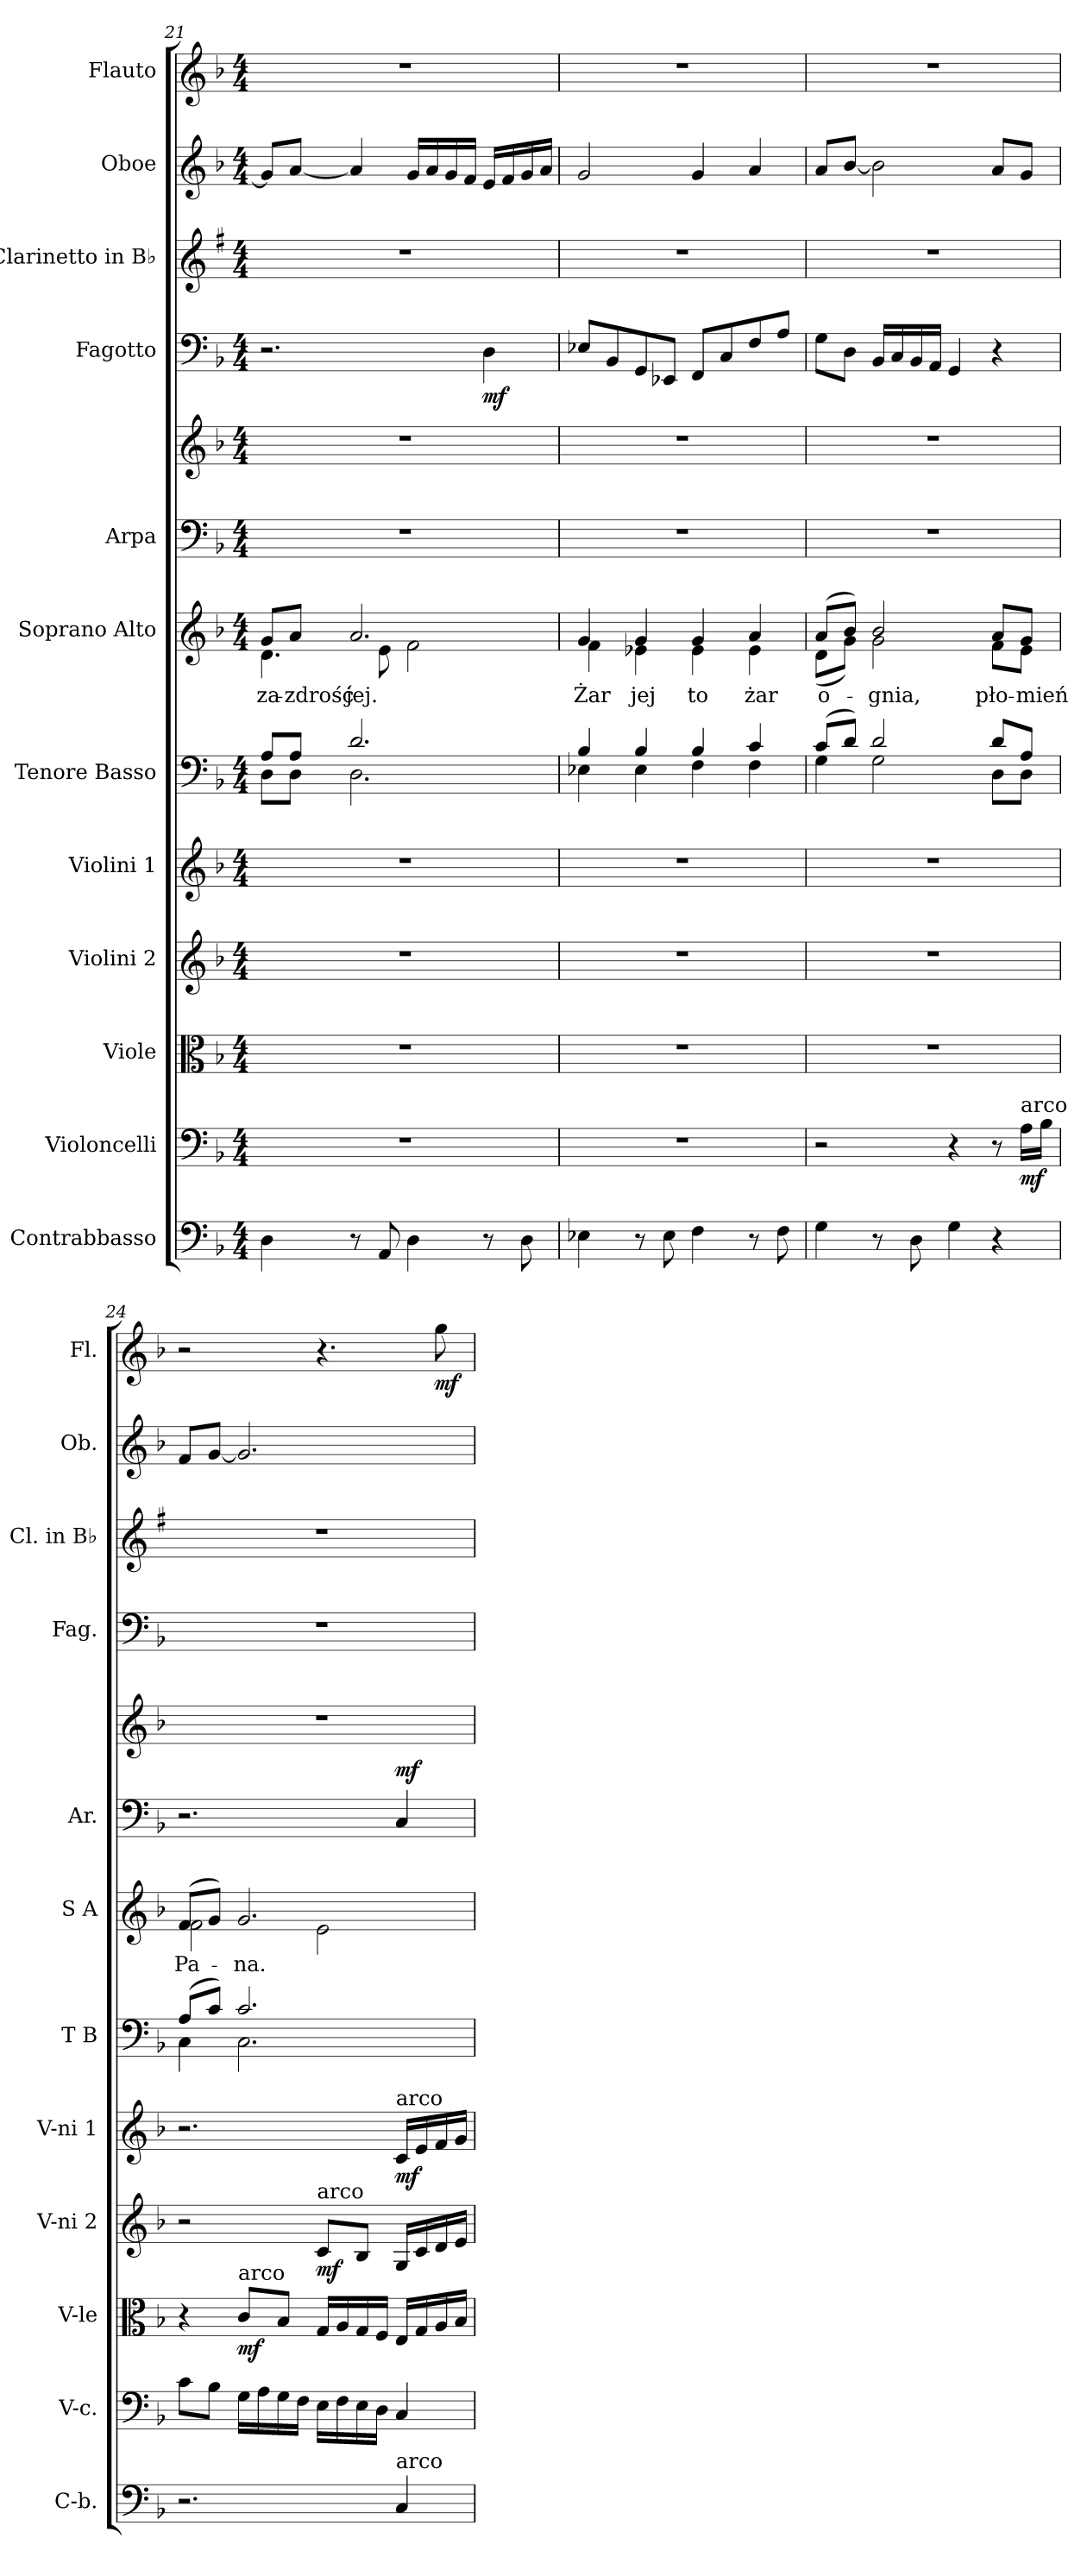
**kern	**kern	**dynam	**kern	**dynam	**kern	**dynam	**kern	**dynam	**kern	**kern	**text	**kern	**kern	**dynam	**kern	**dynam	**kern	**kern	**kern	**dynam
*part12	*part11	*part11	*part10	*part10	*part9	*part9	*part8	*part8	*part7	*part6	*part6	*part5	*part5	*part5	*part4	*part4	*part3	*part2	*part1	*part1
*staff13	*staff12	*staff12	*staff11	*staff11	*staff10	*staff10	*staff9	*staff9	*staff8	*staff7	*staff7	*staff6	*staff5	*staff5/6	*staff4	*staff4	*staff3	*staff2	*staff1	*staff1
*I"Contrabbasso	*I"Violoncelli	*	*I"Viole	*	*I"Violini 2	*	*I"Violini 1	*	*I"Tenore Basso	*I"Soprano Alto	*	*I"Arpa	*	*	*I"Fagotto	*	*I"Clarinetto in B♭	*I"Oboe	*I"Flauto	*
*I'C-b.	*I'V-c.	*	*I'V-le	*	*I'V-ni 2	*	*I'V-ni 1	*	*I'T B	*I'S A	*	*I'Ar.	*	*	*I'Fag.	*	*I'Cl. in B♭	*I'Ob.	*I'Fl.	*
*clefF4	*clefF4	*	*clefC3	*	*clefG2	*	*clefG2	*	*clefF4	*clefG2	*	*clefF4	*clefG2	*	*clefF4	*	*clefG2	*clefG2	*clefG2	*
*	*	*	*	*	*	*	*	*	*	*	*	*	*	*	*	*	*ITrd1c2	*	*	*
*k[b-]	*k[b-]	*	*k[b-]	*	*k[b-]	*	*k[b-]	*	*k[b-]	*k[b-]	*	*k[b-]	*k[b-]	*	*k[b-]	*	*k[b-]	*k[b-]	*k[b-]	*
*M4/4	*M4/4	*	*M4/4	*	*M4/4	*	*M4/4	*	*M4/4	*M4/4	*	*M4/4	*M4/4	*	*M4/4	*	*M4/4	*M4/4	*M4/4	*
=21	=21	=21	=21	=21	=21	=21	=21	=21	=21	=21	=21	=21	=21	=21	=21	=21	=21	=21	=21	=21
*	*	*	*	*	*	*	*	*	*^	*^	*	*	*	*	*	*	*	*	*	*
4D	1r	.	1r	.	1r	.	1r	.	8AL	8DL	8gL	4.d	za-	1r	1r	.	2.r	.	1r	8gL]	1r	.
.	.	.	.	.	.	.	.	.	8AJ	8DJ	8aJ	.	-zdrość	.	.	.	.	.	.	[8aJ	.	.
8r	.	.	.	.	.	.	.	.	2.d	2.D	2.a	.	jej.	.	.	.	.	.	.	4a]	.	.
8AA	.	.	.	.	.	.	.	.	.	.	.	8e	.	.	.	.	.	.	.	.	.	.
4D	.	.	.	.	.	.	.	.	.	.	.	2f	.	.	.	.	.	.	.	16gLL	.	.
.	.	.	.	.	.	.	.	.	.	.	.	.	.	.	.	.	.	.	.	16a	.	.
.	.	.	.	.	.	.	.	.	.	.	.	.	.	.	.	.	.	.	.	16g	.	.
.	.	.	.	.	.	.	.	.	.	.	.	.	.	.	.	.	.	.	.	16fJJ	.	.
8r	.	.	.	.	.	.	.	.	.	.	.	.	.	.	.	.	4D	mf	.	16eLL	.	.
.	.	.	.	.	.	.	.	.	.	.	.	.	.	.	.	.	.	.	.	16f	.	.
8D	.	.	.	.	.	.	.	.	.	.	.	.	.	.	.	.	.	.	.	16g	.	.
.	.	.	.	.	.	.	.	.	.	.	.	.	.	.	.	.	.	.	.	16aJJ	.	.
=22	=22	=22	=22	=22	=22	=22	=22	=22	=22	=22	=22	=22	=22	=22	=22	=22	=22	=22	=22	=22	=22	=22
4E-X	1r	.	1r	.	1r	.	1r	.	4B-	4E-X	4g	4f	Żar	1r	1r	.	8E-XL	.	1r	2g	1r	.
.	.	.	.	.	.	.	.	.	.	.	.	.	.	.	.	.	8BB-	.	.	.	.	.
8r	.	.	.	.	.	.	.	.	4B-	4E-	4g	4e-X	jej	.	.	.	8GG	.	.	.	.	.
8E-	.	.	.	.	.	.	.	.	.	.	.	.	.	.	.	.	8EE-XJ	.	.	.	.	.
4F	.	.	.	.	.	.	.	.	4B-	4F	4g	4e-	to	.	.	.	8FFL	.	.	4g	.	.
.	.	.	.	.	.	.	.	.	.	.	.	.	.	.	.	.	8C	.	.	.	.	.
8r	.	.	.	.	.	.	.	.	4c	4F	4a	4e-	żar	.	.	.	8F	.	.	4a	.	.
8F	.	.	.	.	.	.	.	.	.	.	.	.	.	.	.	.	8AJ	.	.	.	.	.
=23	=23	=23	=23	=23	=23	=23	=23	=23	=23	=23	=23	=23	=23	=23	=23	=23	=23	=23	=23	=23	=23	=23
4G	2r	.	1r	.	1r	.	1r	.	(8cL	4G	(8aL	(8dL	o-	1r	1r	.	8GL	.	1r	8aL	1r	.
.	.	.	.	.	.	.	.	.	8dJ)	.	8b-J)	8gJ)	.	.	.	.	8DJ	.	.	[8b-J	.	.
8r	.	.	.	.	.	.	.	.	2d	2G	2b-	2g	-gnia,	.	.	.	16BB-LL	.	.	2b-]	.	.
.	.	.	.	.	.	.	.	.	.	.	.	.	.	.	.	.	16C	.	.	.	.	.
8D	.	.	.	.	.	.	.	.	.	.	.	.	.	.	.	.	16BB-	.	.	.	.	.
.	.	.	.	.	.	.	.	.	.	.	.	.	.	.	.	.	16AAJJ	.	.	.	.	.
4G	4r	.	.	.	.	.	.	.	.	.	.	.	.	.	.	.	4GG	.	.	.	.	.
4r	8r	.	.	.	.	.	.	.	8dL	8DL	8aL	8fL	pło-	.	.	.	4r	.	.	8aL	.	.
!	!LO:TX:a:t=arco	!	!	!	!	!	!	!	!	!	!	!	!	!	!	!	!	!	!	!	!	!
.	16ALL	mf	.	.	.	.	.	.	8AJ	8DJ	8gJ	8eJ	-mień	.	.	.	.	.	.	8gJ	.	.
.	16B-JJ	.	.	.	.	.	.	.	.	.	.	.	.	.	.	.	.	.	.	.	.	.
=24	=24	=24	=24	=24	=24	=24	=24	=24	=24	=24	=24	=24	=24	=24	=24	=24	=24	=24	=24	=24	=24	=24
*	*	*	*	*	*	*	*	*	*	*	*	*	*	*	*^	*	*	*	*	*	*	*
2.r	8cL	.	4r	.	2r	.	2.r	.	(8AL	4C	(8fL	2f	Pa-	2.r	1r	2.ryy	.	1r	.	1r	8fL	2r	.
.	8B-J	.	.	.	.	.	.	.	8cJ)	.	8gJ)	.	.	.	.	.	.	.	.	.	[8gJ	.	.
!	!	!	!LO:TX:a:t=arco	!	!	!	!	!	!	!	!	!	!	!	!	!	!	!	!	!	!	!	!
.	16GLL	.	8cL	mf	.	.	.	.	2.c	2.C	2.g	.	-na.	.	.	.	.	.	.	.	2.g]	.	.
.	16A	.	.	.	.	.	.	.	.	.	.	.	.	.	.	.	.	.	.	.	.	.	.
.	16G	.	8B-J	.	.	.	.	.	.	.	.	.	.	.	.	.	.	.	.	.	.	.	.
.	16FJJ	.	.	.	.	.	.	.	.	.	.	.	.	.	.	.	.	.	.	.	.	.	.
!	!	!	!	!	!LO:TX:a:t=arco	!	!	!	!	!	!	!	!	!	!	!	!	!	!	!	!	!	!
.	16ELL	.	16GLL	.	8cL	mf	.	.	.	.	.	2e	.	.	.	.	.	.	.	.	.	4.r	.
.	16F	.	16A	.	.	.	.	.	.	.	.	.	.	.	.	.	.	.	.	.	.	.	.
.	16E	.	16G	.	8B-J	.	.	.	.	.	.	.	.	.	.	.	.	.	.	.	.	.	.
.	16DJJ	.	16FJJ	.	.	.	.	.	.	.	.	.	.	.	.	.	.	.	.	.	.	.	.
!	!	!	!	!	!	!	!LO:TX:a:t=arco	!	!	!	!	!	!	!	!	!	!	!	!	!	!	!	!
!LO:TX:a:t=arco	!	!	!	!	!	!	!	!	!	!	!	!	!	!	!	!	!	!	!	!	!	!	!
4C	4C	.	16ELL	.	16GLL	.	16cLL	mf	.	.	.	.	.	4C	.	4ryy	mf	.	.	.	.	.	.
.	.	.	16G	.	16c	.	16e	.	.	.	.	.	.	.	.	.	.	.	.	.	.	.	.
.	.	.	16A	.	16d	.	16f	.	.	.	.	.	.	.	.	.	.	.	.	.	.	8gg	mf
.	.	.	16B-JJ	.	16eJJ	.	16gJJ	.	.	.	.	.	.	.	.	.	.	.	.	.	.	.	.
*	*	*	*	*	*	*	*	*	*v	*v	*	*	*	*	*v	*v	*	*	*	*	*	*	*
*	*	*	*	*	*	*	*	*	*	*v	*v	*	*	*	*	*	*	*	*	*	*
=	=	=	=	=	=	=	=	=	=	=	=	=	=	=	=	=	=	=	=	=
*-	*-	*-	*-	*-	*-	*-	*-	*-	*-	*-	*-	*-	*-	*-	*-	*-	*-	*-	*-	*-
